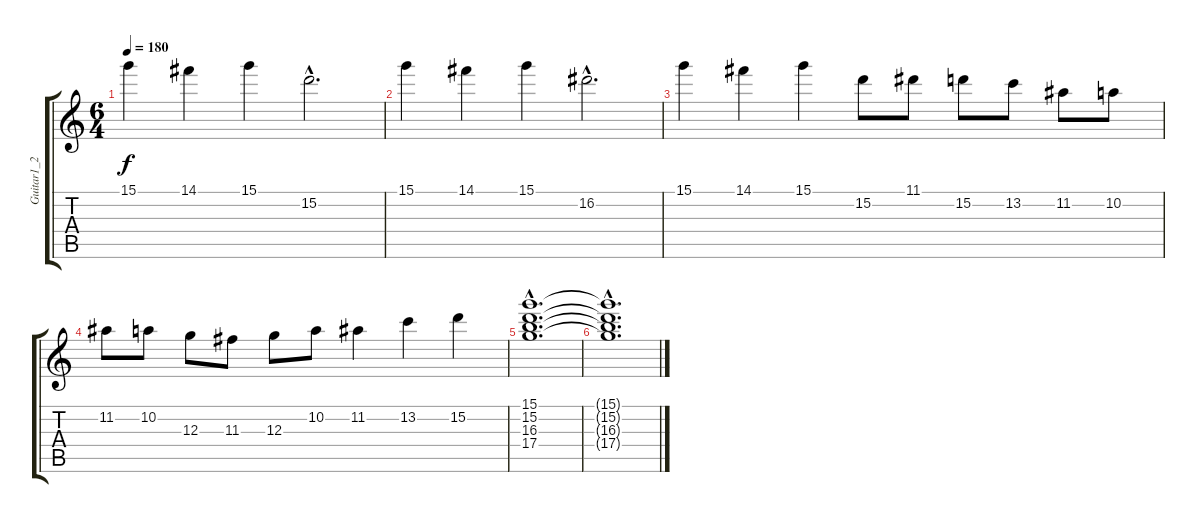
\track ("Guitar1_2" "Guitar1_2") {instrument overdrivenguitar}
\staff {score tabs}
\tuning (E4 B3 G3 D3 A2 E2) {hide}
\ts (6 4)
\tempo 180
\clef g2
\ks c
15.1.4{dy f} 14.1.4 15.1.4 15.2{hac}.2{d} |
15.1.4 14.1.4 15.1.4 16.2{hac}.2{d} |
15.1.4 14.1.4 15.1.4 15.2.8 11.1.8 15.2.8 13.2.8 11.2.8 10.2.8 |
11.2.8 10.2.8 12.3.8 11.3.8 12.3.8 10.2.8 11.2.4 13.2.4 15.2.4 |
(15.1{hac} 15.2{hac} 16.3{hac} 17.4{hac}).1{d} |
(15.1{hac t} 15.2{hac t} 16.3{hac t} 17.4{hac t}).1{d}
